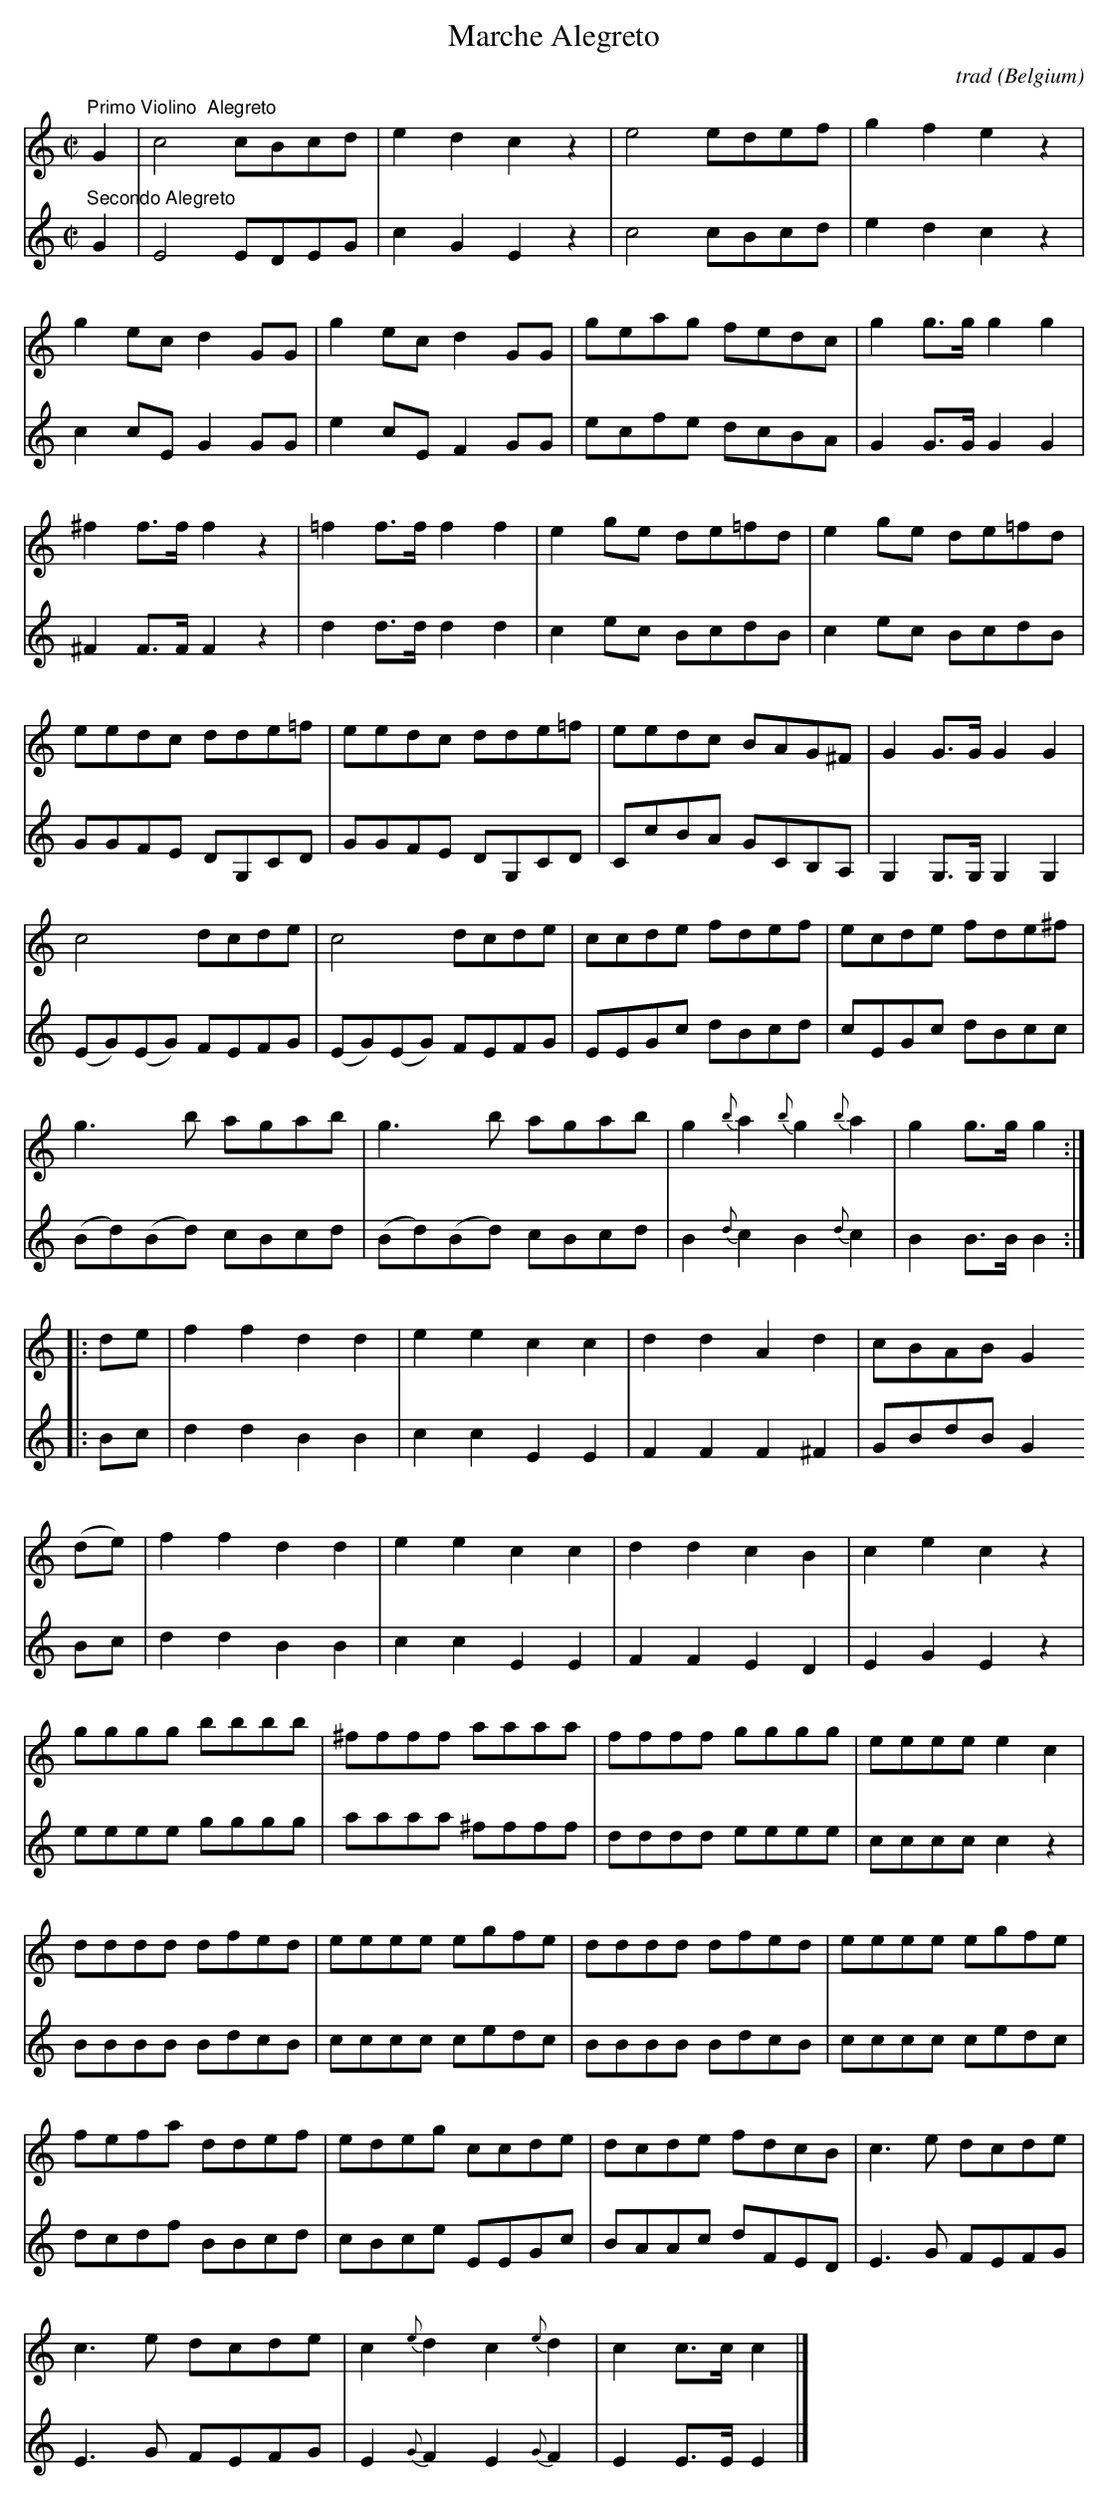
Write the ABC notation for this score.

X:1
T:Marche Alegreto
C:trad
O:Belgium
M:C|
L:1/8
K:Cmaj
[V:1]"Primo Violino  Alegreto"
G2|c4 cBcd|e2d2 c2z2|e4 edef|g2f2 e2z2|
g2ec d2GG|g2ec d2GG|geag fedc|g2g>g g2g2|
^f2f>f f2z2|=f2f>f f2f2|e2ge de=fd|e2ge de=fd|
eedc dde=f|eedc dde=f|eedc BAG^F|G2G>G G2G2|
c4 dcde|c4 dcde|ccde fdef|ecde fde^f|
g2>b2 agab|g2>b2 agab|g2{b}a2 {b}g2{b}a2|g2g>g g2:|
|:de|f2f2 d2d2|e2e2 c2c2|d2d2 A2d2|cBAB G2
(de)|f2f2 d2d2|e2e2 c2c2|d2d2 c2B2|c2e2 c2z2|
gggg bbbb|^ffff aaaa|ffff gggg|eeee e2c2|
dddd dfed|eeee egfe|dddd dfed|eeee egfe|
fefa ddef|edeg ccde|dcde fdcB|c2>e2 dcde|
c2>e2 dcde|c2{e}d2 c2{e}d2|c2c>c c2|]
[V:2]"Secondo Alegreto"
G2|E4 EDEG|c2G2 E2z2|c4 cBcd|e2d2 c2z2|
c2cE G2GG|e2cE F2GG|ecfe dcBA|G2G>G G2G2|
^F2F>F F2z2|d2d>d d2d2|c2ec BcdB|c2ec BcdB|
GGFE DG,CD|GGFE DG,CD|CcBA GCB,A,|G,2G,>G, G,2G,2|
(EG)(EG) FEFG|(EG)(EG) FEFG|EEGc dBcd|cEGc dBcc|
(Bd)(Bd) cBcd|(Bd)(Bd) cBcd|B2{d}c2 B2{d}c2|B2B>B B2:|
|:Bc|d2d2 B2B2|c2c2 E2E2|F2F2 F2^F2|GBdB G2
Bc|d2d2 B2B2|c2c2 E2E2|F2F2 E2D2|E2G2 E2z2|
eeee gggg|aaaa ^ffff|dddd eeee|cccc c2z2|
BBBB BdcB|cccc cedc|BBBB BdcB|cccc cedc|
dcdf BBcd|cBce EEGc|BAAc dFED|E2>G2 FEFG|
E2>G2 FEFG|E2{G}F2 E2{G}F2|E2E>E E2|]
